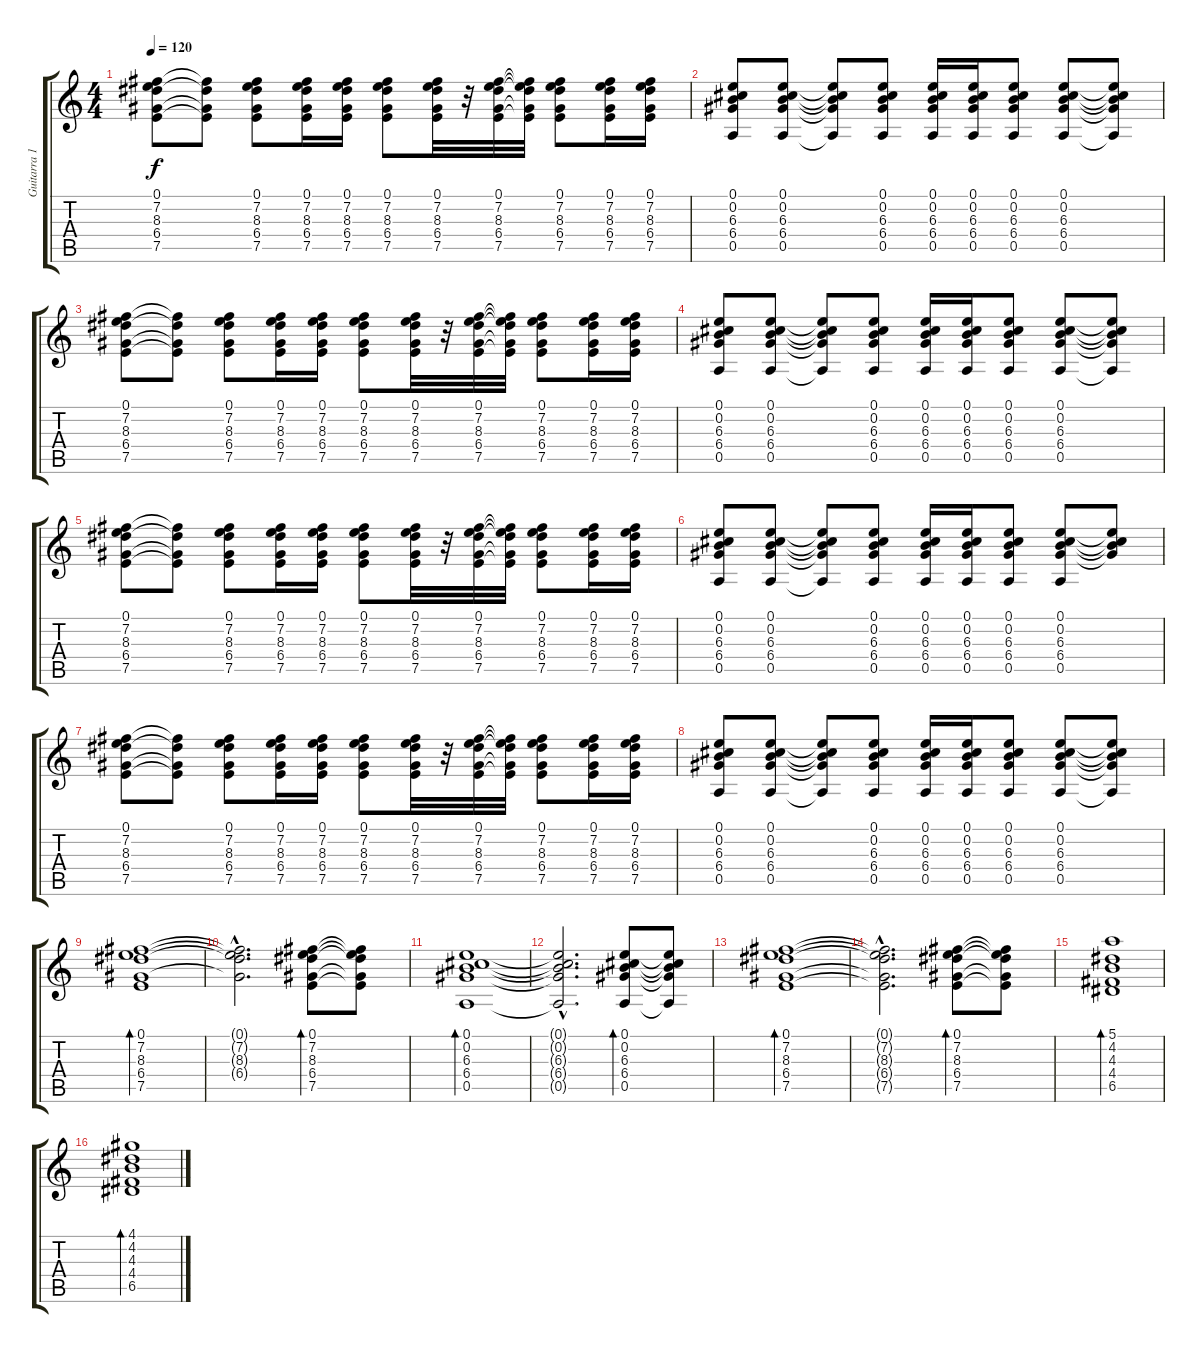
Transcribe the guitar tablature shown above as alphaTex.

\track ("Guitarra 1" "Guitarra 1") {instrument electricguitarclean}
\staff {score tabs}
\tuning (E4 B3 G3 D3 A2 E2) {hide}
\ts (4 4)
\tempo 120
\clef g2
\ks c
(0.1 7.2 8.3 6.4 7.5).8{dy f} (7.2{t} 8.3{t} 6.4{t} 7.5{t}).8 (0.1 7.2 8.3 6.4 7.5).8 (0.1 7.2 8.3 6.4 7.5).16 (0.1 7.2 8.3 6.4 7.5).16 (0.1 7.2 8.3 6.4 7.5).8 (0.1 7.2 8.3 6.4 7.5).32 r.32 (0.1 7.2 8.3 6.4 7.5).32 (0.1{t} 7.2{t} 8.3{t} 6.4{t} 7.5{t}).32 (0.1 7.2 8.3 6.4 7.5).8 (0.1 7.2 8.3 6.4 7.5).16 (0.1 7.2 8.3 6.4 7.5).16 |
(0.1 0.2 6.3 6.4 0.5).8 (0.1 0.2 6.3 6.4 0.5).8 (0.1{t} 0.2{t} 6.3{t} 6.4{t} 0.5{t}).8 (0.1 0.2 6.3 6.4 0.5).8 (0.1 0.2 6.3 6.4 0.5).16 (0.1 0.2 6.3 6.4 0.5).16 (0.1 0.2 6.3 6.4 0.5).8 (0.1 0.2 6.3 6.4 0.5).8 (0.1{t} 0.2{t} 6.3{t} 6.4{t} 0.5{t}).8 |
(0.1 7.2 8.3 6.4 7.5).8 (7.2{t} 8.3{t} 6.4{t} 7.5{t}).8 (0.1 7.2 8.3 6.4 7.5).8 (0.1 7.2 8.3 6.4 7.5).16 (0.1 7.2 8.3 6.4 7.5).16 (0.1 7.2 8.3 6.4 7.5).8 (0.1 7.2 8.3 6.4 7.5).32 r.32 (0.1 7.2 8.3 6.4 7.5).32 (0.1{t} 7.2{t} 8.3{t} 6.4{t} 7.5{t}).32 (0.1 7.2 8.3 6.4 7.5).8 (0.1 7.2 8.3 6.4 7.5).16 (0.1 7.2 8.3 6.4 7.5).16 |
(0.1 0.2 6.3 6.4 0.5).8 (0.1 0.2 6.3 6.4 0.5).8 (0.1{t} 0.2{t} 6.3{t} 6.4{t} 0.5{t}).8 (0.1 0.2 6.3 6.4 0.5).8 (0.1 0.2 6.3 6.4 0.5).16 (0.1 0.2 6.3 6.4 0.5).16 (0.1 0.2 6.3 6.4 0.5).8 (0.1 0.2 6.3 6.4 0.5).8 (0.1{t} 0.2{t} 6.3{t} 6.4{t} 0.5{t}).8 |
(0.1 7.2 8.3 6.4 7.5).8 (7.2{t} 8.3{t} 6.4{t} 7.5{t}).8 (0.1 7.2 8.3 6.4 7.5).8 (0.1 7.2 8.3 6.4 7.5).16 (0.1 7.2 8.3 6.4 7.5).16 (0.1 7.2 8.3 6.4 7.5).8 (0.1 7.2 8.3 6.4 7.5).32 r.32 (0.1 7.2 8.3 6.4 7.5).32 (0.1{t} 7.2{t} 8.3{t} 6.4{t} 7.5{t}).32 (0.1 7.2 8.3 6.4 7.5).8 (0.1 7.2 8.3 6.4 7.5).16 (0.1 7.2 8.3 6.4 7.5).16 |
(0.1 0.2 6.3 6.4 0.5).8 (0.1 0.2 6.3 6.4 0.5).8 (0.1{t} 0.2{t} 6.3{t} 6.4{t} 0.5{t}).8 (0.1 0.2 6.3 6.4 0.5).8 (0.1 0.2 6.3 6.4 0.5).16 (0.1 0.2 6.3 6.4 0.5).16 (0.1 0.2 6.3 6.4 0.5).8 (0.1 0.2 6.3 6.4 0.5).8 (0.1{t} 0.2{t} 6.3{t} 6.4{t}).8 |
(0.1 7.2 8.3 6.4 7.5).8 (7.2{t} 8.3{t} 6.4{t} 7.5{t}).8 (0.1 7.2 8.3 6.4 7.5).8 (0.1 7.2 8.3 6.4 7.5).16 (0.1 7.2 8.3 6.4 7.5).16 (0.1 7.2 8.3 6.4 7.5).8 (0.1 7.2 8.3 6.4 7.5).32 r.32 (0.1 7.2 8.3 6.4 7.5).32 (0.1{t} 7.2{t} 8.3{t} 6.4{t} 7.5{t}).32 (0.1 7.2 8.3 6.4 7.5).8 (0.1 7.2 8.3 6.4 7.5).16 (0.1 7.2 8.3 6.4 7.5).16 |
(0.1 0.2 6.3 6.4 0.5).8 (0.1 0.2 6.3 6.4 0.5).8 (0.1{t} 0.2{t} 6.3{t} 6.4{t} 0.5{t}).8 (0.1 0.2 6.3 6.4 0.5).8 (0.1 0.2 6.3 6.4 0.5).16 (0.1 0.2 6.3 6.4 0.5).16 (0.1 0.2 6.3 6.4 0.5).8 (0.1 0.2 6.3 6.4 0.5).8 (0.1{t} 0.2{t} 6.3{t} 6.4{t} 0.5{t}).8 |
(0.1 7.2 8.3 6.4 7.5).1{bd 120} |
(0.1{hac t} 7.2{hac t} 8.3{t} 6.4{hac t}).2{d} (0.1 7.2 8.3 6.4 7.5).8{bd 120} (0.1{t} 7.2{t} 8.3{t} 6.4{t} 7.5{t}).8 |
(0.1 0.2 6.3 6.4 0.5).1{bd 240} |
(0.1{hac t} 0.2{hac t} 6.3{hac t} 6.4{hac t} 0.5{hac t}).2{d} (0.1 0.2 6.3 6.4 0.5).8{bd 120} (0.1{t} 0.2{t} 6.3{t} 6.4{t} 0.5{t}).8 |
(0.1 7.2 8.3 6.4 7.5).1{bd 240} |
(0.1{hac t} 7.2{hac t} 8.3{hac t} 6.4{hac t} 7.5{hac t}).2{d} (0.1 7.2 8.3 6.4 7.5).8{bd 120} (0.1{t} 7.2{t} 8.3{t} 6.4{t} 7.5{t}).8 |
(5.1 4.2 4.3 4.4 6.5).1{bd 240} |
(4.1 4.2 4.3 4.4 6.5).1{bd 240}
